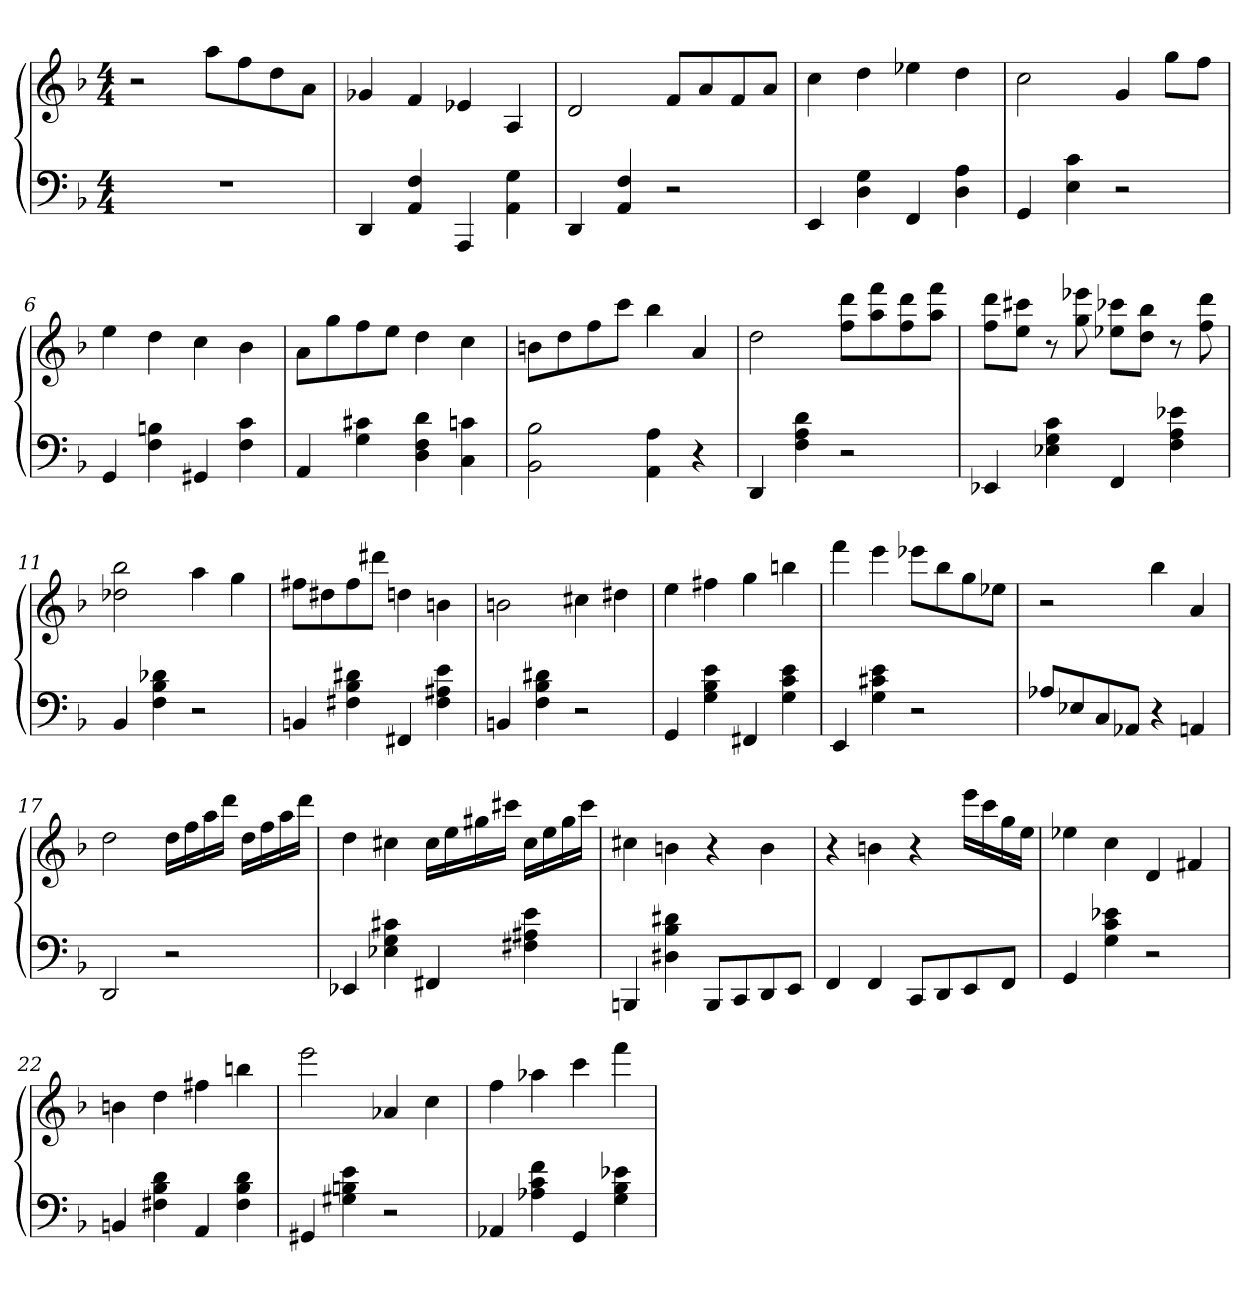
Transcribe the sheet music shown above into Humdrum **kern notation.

**kern	**kern
*part1	*part1
*staff2	*staff1
*clefF4	*clefG2
*k[b-]	*k[b-]
*d:	*d:
*M4/4	*M4/4
=1	=1
1r	2r
.	8aa\L
.	8ff\
.	8dd\
.	8a\J
=2	=2
4DD/	4g-X/
4AA/ 4F/	4f/
4AAA/	4e-X/
4AA\ 4G\	4A/
=3	=3
4DD/	2d/
4AA/ 4F/	.
2r	8f/L
.	8a/
.	8f/
.	8a/J
=4	=4
4EE/	4cc\
4D\ 4G\	4dd\
4FF/	4ee-X\
4D\ 4A\	4dd\
=5	=5
4GG/	2cc\
4E\ 4c\	.
2r	4g/
.	8gg\L
.	8ff\J
=6	=6
4GG/	4ee\
4F\ 4Bn\	4dd\
4GG#X/	4cc\
4F\ 4c\	4b-\
=7	=7
4AA/	8a\L
.	8gg\
4G\ 4c#X\	8ff\
.	8ee\J
4D\ 4F\ 4d\	4dd\
4C\ 4cn\	4cc\
=8	=8
2BB-\ 2B-\	8bn\L
.	8dd\
.	8ff\
.	8ccc\J
4AA\ 4A\	4bb-\
4r	4a/
=9	=9
4DD/	2dd\
4F\ 4A\ 4d\	.
2r	8ff\ 8ddd\L
.	8aa\ 8fff\
.	8ff\ 8ddd\
.	8aa\ 8fff\J
=10	=10
4EE-X/	8ff\ 8ddd\L
.	8ee\ 8ccc#X\J
4E-X\ 4G\ 4c\	8r
.	8gg\ 8eee-X\
4FF/	8ee-X\ 8ccc-X\L
.	8dd\ 8bb-\J
4F\ 4A\ 4e-X\	8r
.	8ff\ 8ddd\
=11	=11
4BB-/	2dd-X\ 2bb-\
4F\ 4B-\ 4d-X\	.
2r	4aa\
.	4gg\
=12	=12
4BBn/	8ff#X\L
.	8dd#X\
4F#X\ 4B-\ 4d#X\	8ff#\
.	8ddd#X\J
4FF#X/	4ddn\
4F#\ 4A#X\ 4e\	4bn\
=13	=13
4BBn/	2bn\
4F\ 4B-\ 4d#X\	.
2r	4cc#X\
.	4dd#X\
=14	=14
4GG/	4ee\
4G\ 4B-\ 4e\	4ff#X\
4FF#X/	4gg\
4G\ 4c\ 4e\	4bbn\
=15	=15
4EE/	4fff\
4G\ 4c#X\ 4e\	4eee\
2r	8eee-X\L
.	8bb-\
.	8gg\
.	8ee-X\J
=16	=16
8A-X/L	2r
8E-X/	.
8C/	.
8AA-X/J	.
4r	4bb-\
4AAn/	4a/
=17	=17
2DD/	2dd\
2r	16dd\LL
.	16ff\
.	16aa\
.	16ddd\JJ
.	16dd\LL
.	16ff\
.	16aa\
.	16ddd\JJ
=18	=18
4EE-X/	4dd\
4E-X\ 4G\ 4c#X\	4cc#X\
4FF#X/	16cc#\LL
.	16ee\
.	16gg#X\
.	16ccc#X\JJ
4F#X\ 4A#X\ 4e\	16cc#\LL
.	16ee\
.	16gg#\
.	16ccc#\JJ
=19	=19
4BBBn/	4cc#X\
4D#X\ 4B-\ 4d#X\	4bn\
8BBB/L	4r
8CC/	.
8DD/	4b\
8EE/J	.
=20	=20
4FF/	4r
4FF/	4bn\
8CC/L	4r
8DD/	.
8EE/	16eee\LL
.	16ccc\
8FF/J	16gg\
.	16ee\JJ
=21	=21
4GG/	4ee-X\
4G\ 4c\ 4e-X\	4cc\
2r	4d/
.	4f#X/
=22	=22
4BBn/	4bn\
4F#X\ 4B-\ 4d\	4dd\
4AA/	4ff#X\
4F#\ 4B-\ 4d\	4bbn\
=23	=23
4GG#X/	2eee\
4G#X\ 4Bn\ 4e\	.
2r	4a-X/
.	4cc\
=24	=24
4AA-X/	4ff\
4A-X\ 4c\ 4f\	4aa-X\
4GG/	4ccc\
4G\ 4B-\ 4e-X\	4fff\
=	=
*-	*-
